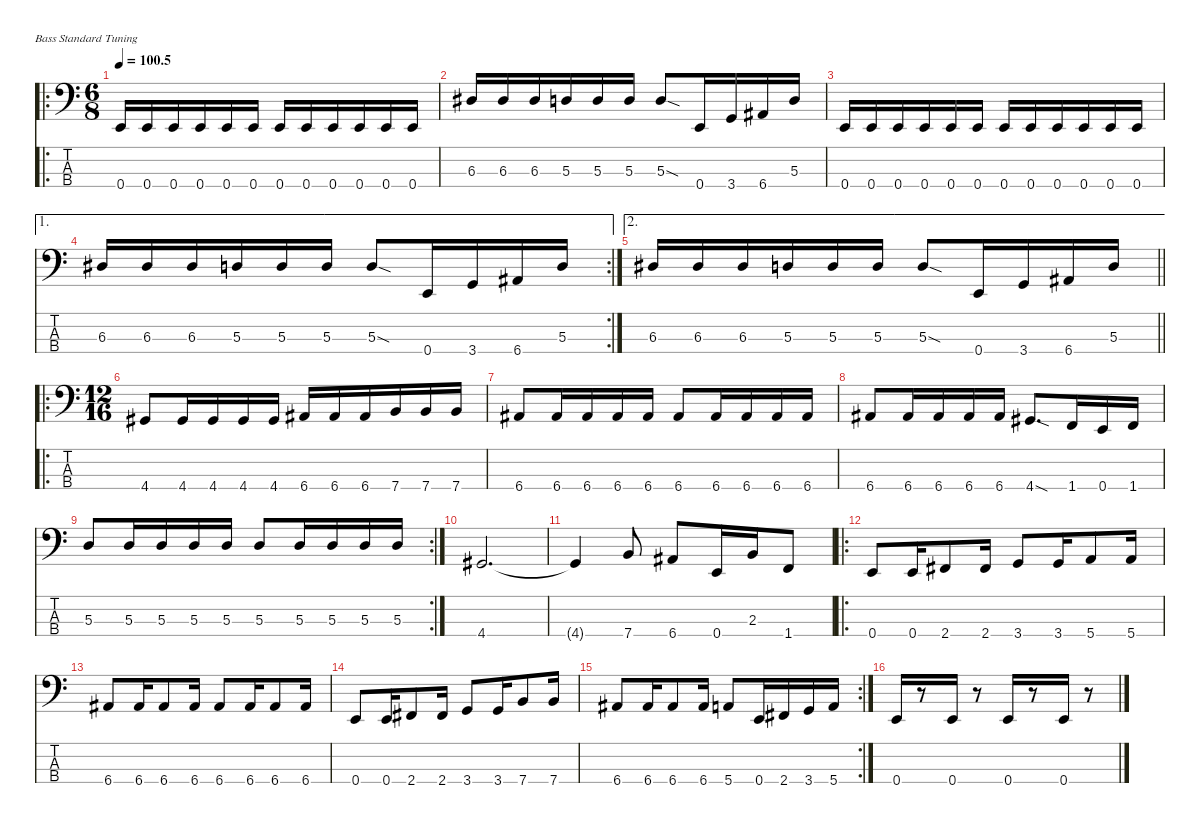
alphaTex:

\defaultSystemsLayout 4
\hideDynamics
\bracketExtendMode nobrackets
\singleTrackTrackNamePolicy hidden
\multiTrackTrackNamePolicy hidden
\firstSystemTrackNameMode fullname
\firstSystemTrackNameOrientation horizontal
\otherSystemsTrackNameOrientation horizontal
\track ("Bass" "el.bs.") {instrument electricbassfinger}
\staff {score tabs}
\tuning (G2 D2 A1 E1)
\ro
\ts (6 8)
\beaming (8 3 3)
\tempo
100.5
\accidentals auto
\clef f4
\ottava regular
\simile none
\ks c
0.4.16{dy f instrument electricbassfinger beam Up} 0.4.16{beam Up} 0.4.16{beam Up} 0.4.16{beam Up} 0.4.16{beam Up} 0.4.16{beam Up} 0.4.16{beam Up} 0.4.16{beam Up} 0.4.16{beam Up} 0.4.16{beam Up} 0.4.16{beam Up} 0.4.16{beam Up} |
6.3{acc #}.16{beam Up} 6.3{acc #}.16{beam Up} 6.3{acc #}.16{beam Up} 5.3.16{beam Up} 5.3.16{beam Up} 5.3.16{beam Up} 5.3{sod}.8{beam Up} 0.4.16{beam Up} 3.4.16{beam Up} 6.4{acc #}.16{beam Up} 5.3.16{beam Up} |
0.4.16{beam Up} 0.4.16{beam Up} 0.4.16{beam Up} 0.4.16{beam Up} 0.4.16{beam Up} 0.4.16{beam Up} 0.4.16{beam Up} 0.4.16{beam Up} 0.4.16{beam Up} 0.4.16{beam Up} 0.4.16{beam Up} 0.4.16{beam Up} |
\ae 1
\rc 2
6.3{acc #}.16{beam Up} 6.3{acc #}.16{beam Up} 6.3{acc #}.16{beam Up} 5.3.16{beam Up} 5.3.16{beam Up} 5.3.16{beam Up} 5.3{sod}.8{beam Up} 0.4.16{beam Up} 3.4.16{beam Up} 6.4{acc #}.16{beam Up} 5.3.16{beam Up} |
\ae 2
\barLineRight lightlight
6.3{acc #}.16{beam Up} 6.3{acc #}.16{beam Up} 6.3{acc #}.16{beam Up} 5.3.16{beam Up} 5.3.16{beam Up} 5.3.16{beam Up} 5.3{sod}.8{beam Up} 0.4.16{beam Up} 3.4.16{beam Up} 6.4{acc #}.16{beam Up} 5.3.16{beam Up} |
\ro
\ts (12 16)
\beaming (8 3 3)
4.4{acc #}.8{beam Up} 4.4{acc #}.16{beam Up} 4.4{acc #}.16{beam Up} 4.4{acc #}.16{beam Up} 4.4{acc #}.16{beam Up} 6.4{acc #}.16{beam Up} 6.4{acc #}.16{beam Up} 6.4{acc #}.16{beam Up} 7.4.16{beam Up} 7.4.16{beam Up} 7.4.16{beam Up} |
6.4{acc #}.8{beam Up} 6.4{acc #}.16{beam Up} 6.4{acc #}.16{beam Up} 6.4{acc #}.16{beam Up} 6.4{acc #}.16{beam Up} 6.4{acc #}.8{beam Up} 6.4{acc #}.16{beam Up} 6.4{acc #}.16{beam Up} 6.4{acc #}.16{beam Up} 6.4{acc #}.16{beam Up} |
6.4{acc #}.8{beam Up} 6.4{acc #}.16{beam Up} 6.4{acc #}.16{beam Up} 6.4{acc #}.16{beam Up} 6.4{acc #}.16{beam Up} 4.4{sod acc #}.8{d beam Up} 1.4.16{beam Up} 0.4.16{beam Up} 1.4.16{beam Up} |
\rc 2
5.3.8{beam Up} 5.3.16{beam Up} 5.3.16{beam Up} 5.3.16{beam Up} 5.3.16{beam Up} 5.3.8{beam Up} 5.3.16{beam Up} 5.3.16{beam Up} 5.3.16{beam Up} 5.3.16{beam Up} |
4.4{acc #}.2{d beam Up} |
4.4{t acc #}.4{beam Up} 7.4.8{beam Up} 6.4{acc #}.8{beam Up} 0.4.16{beam Up} 2.3.16{beam Up} 1.4.8{beam Up} |
\ro
0.4.8{beam Up} 0.4.16{beam Up} 2.4{acc #}.8{beam Up} 2.4{acc #}.16{beam Up} 3.4.8{beam Up} 3.4.16{beam Up} 5.4.8{beam Up} 5.4.16{beam Up} |
6.4{acc #}.8{beam Up} 6.4{acc #}.16{beam Up} 6.4{acc #}.8{beam Up} 6.4{acc #}.16{beam Up} 6.4{acc #}.8{beam Up} 6.4{acc #}.16{beam Up} 6.4{acc #}.8{beam Up} 6.4{acc #}.16{beam Up} |
0.4.8{beam Up} 0.4.16{beam Up} 2.4{acc #}.8{beam Up} 2.4{acc #}.16{beam Up} 3.4.8{beam Up} 3.4.16{beam Up} 7.4.8{beam Up} 7.4.16{beam Up} |
\rc 2
6.4{acc #}.8{beam Up} 6.4{acc #}.16{beam Up} 6.4{acc #}.8{beam Up} 6.4{acc #}.16{beam Up} 5.4.8{beam Up} 0.4.16{beam Up} 2.4{acc #}.16{beam Up} 3.4.16{beam Up} 5.4.16{beam Up} |
0.4.16{beam Up} r.8{beam Up} 0.4.16{beam Up} r.8{beam Up} 0.4.16{beam Up} r.8{beam Up} 0.4.16{beam Up} r.8{beam Up}
